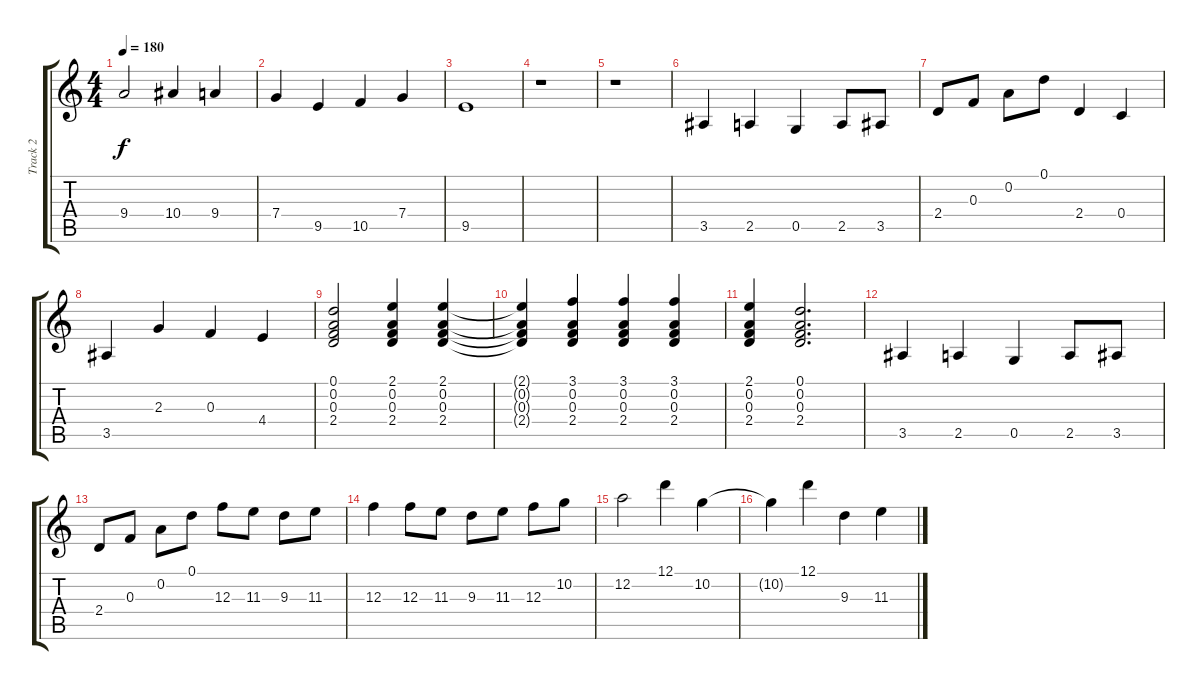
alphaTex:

\track ("Track 2" "Track 2") {instrument acousticguitarsteel}
\staff {score tabs}
\tuning (D4 A3 F3 C3 G2 D2) {hide}
\ts (4 4)
\tempo 180
\clef g2
\ks c
9.4{t}.2{dy f} 10.4.4 9.4.4 |
7.4.4 9.5.4 10.5.4 7.4.4 |
9.5.1 |
r.1 |
r.1 |
3.5.4 2.5.4 0.5.4 2.5.8 3.5.8 |
2.4.8 0.3.8 0.2.8 0.1.8 2.4.4 0.4.4 |
3.5.4 2.3.4 0.3.4 4.4.4 |
(0.1 0.2 0.3 2.4).2 (2.1 0.2 0.3 2.4).4 (2.1 0.2 0.3 2.4).4 |
(2.1{t} 0.2{t} 0.3{t} 2.4{t}).4 (3.1 0.2 0.3 2.4).4 (3.1 0.2 0.3 2.4).4 (3.1 0.2 0.3 2.4).4 |
(2.1 0.2 0.3 2.4).4 (0.1 0.2 0.3 2.4).2{d} |
3.5.4 2.5.4 0.5.4 2.5.8 3.5.8 |
2.4.8 0.3.8 0.2.8 0.1.8 12.3.8 11.3.8 9.3.8 11.3.8 |
12.3.4 12.3.8 11.3.8 9.3.8 11.3.8 12.3.8 10.2.8 |
12.2.2 12.1.4 10.2.4 |
10.2{t}.4 12.1.4 9.3.4 11.3.4
